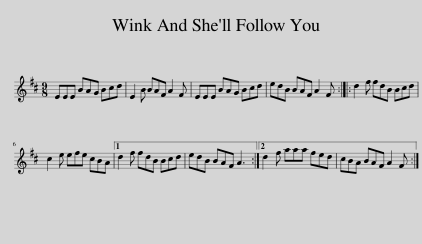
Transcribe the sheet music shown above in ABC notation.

X:1
L:1/8
M:9/8
I:linebreak $
K:D
V:1 treble
V:1
 EEE BAG Bcd | E2 B BAF A2 F | EEE BAG Bcd | edB BAF A2 F :: d2 f fdB Bcd |$ %5
 c2 e efe cBA |1 d2 f fdB Bcd | edB BAF A3 :|2 d2 f aaa fed | cBA BAF A2 F :| %10
